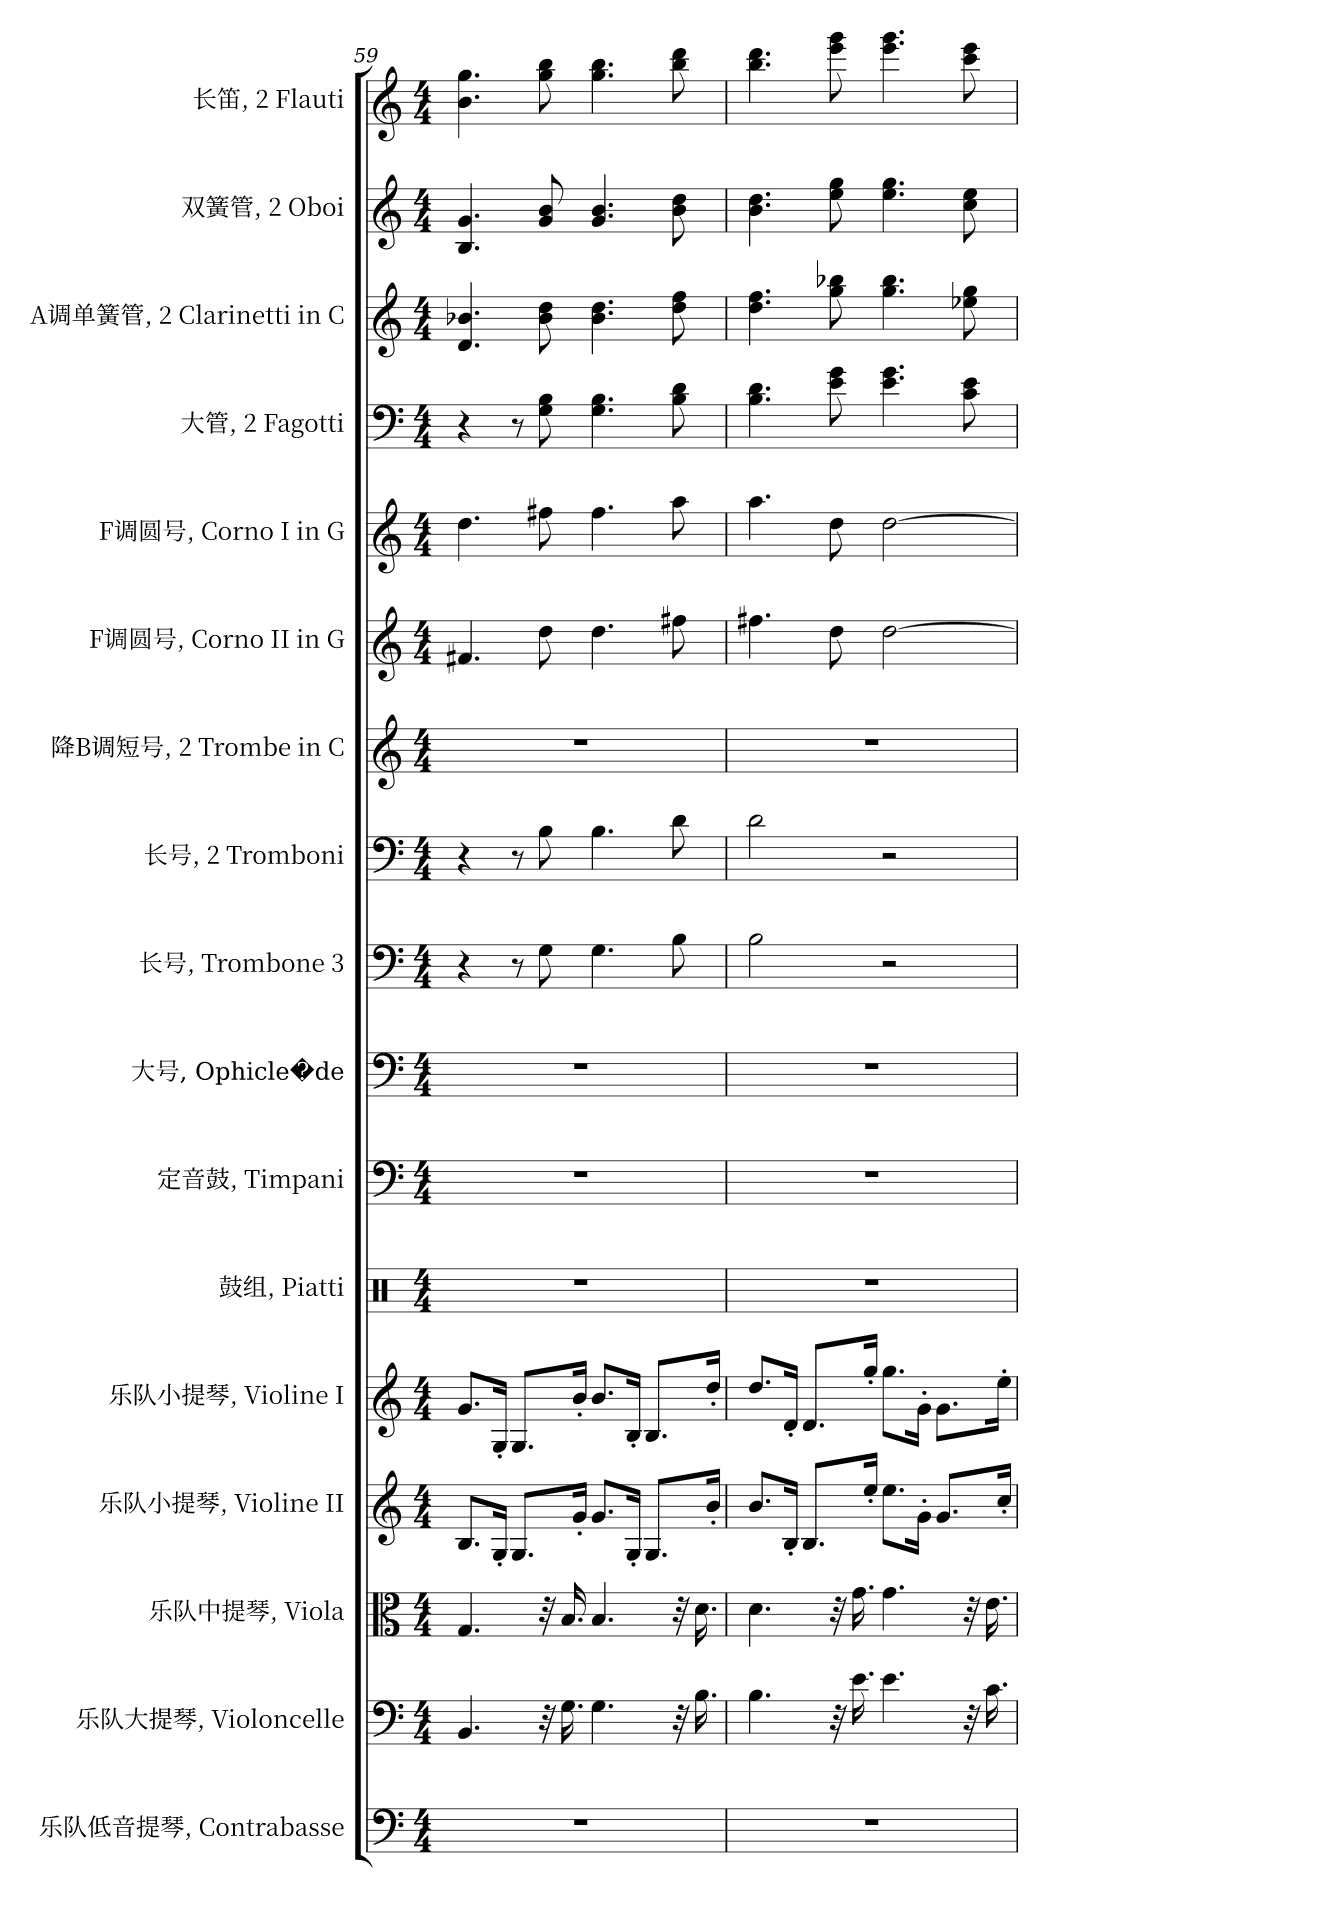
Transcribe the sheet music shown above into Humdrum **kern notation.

**kern	**kern	**kern	**kern	**kern	**kern	**kern	**kern	**kern	**kern	**kern	**kern	**kern	**kern	**kern	**kern	**kern
*part17	*part16	*part15	*part14	*part13	*part12	*part11	*part10	*part9	*part8	*part7	*part6	*part5	*part4	*part3	*part2	*part1
*staff17	*staff16	*staff15	*staff14	*staff13	*staff12	*staff11	*staff10	*staff9	*staff8	*staff7	*staff6	*staff5	*staff4	*staff3	*staff2	*staff1
*I"乐队低音提琴, Contrabasse	*I"乐队大提琴, Violoncelle	*I"乐队中提琴, Viola	*I"乐队小提琴, Violine II	*I"乐队小提琴, Violine I	*I"鼓组, Piatti	*I"定音鼓, Timpani	*I"大号, Ophicle�de	*I"长号, Trombone 3	*I"长号, 2 Tromboni	*I"降B调短号, 2 Trombe in C	*I"F调圆号, Corno II in G	*I"F调圆号, Corno I in G	*I"大管, 2 Fagotti	*I"A调单簧管, 2 Clarinetti in C	*I"双簧管, 2 Oboi	*I"长笛, 2 Flauti
*I'Cbs.	*	*	*	*	*	*I'Timp.	*	*I'Tbn.	*I'Tbn.	*	*	*	*	*I'A Cl.	*I'Ob.	*I'Fl.
*clefF4	*clefF4	*clefC3	*clefG2	*clefG2	*clefX	*clefF4	*clefF4	*clefF4	*clefF4	*clefG2	*clefG2	*clefG2	*clefF4	*clefG2	*clefG2	*clefG2
*ITrd7c12	*	*	*	*	*	*	*	*	*	*ITrd1c2	*ITrd4c7	*ITrd4c7	*	*ITrd2c3	*	*
*k[]	*k[]	*k[]	*k[]	*k[]	*k[]	*k[]	*k[]	*k[]	*k[]	*k[b-e-]	*k[b-]	*k[b-]	*k[]	*k[f#c#g#]	*k[]	*k[]
*M4/4	*M4/4	*M4/4	*M4/4	*M4/4	*M4/4	*M4/4	*M4/4	*M4/4	*M4/4	*M4/4	*M4/4	*M4/4	*M4/4	*M4/4	*M4/4	*M4/4
*MM146	*MM146	*MM146	*MM146	*MM146	*MM146	*MM146	*MM146	*MM146	*MM146	*MM146	*MM146	*MM146	*MM146	*MM146	*MM146	*MM146
=59	=59	=59	=59	=59	=59	=59	=59	=59	=59	=59	=59	=59	=59	=59	=59	=59
1r	4.BB/	4.G/	8.B/L	8.g/L	1r	1r	1r	4r	4r	1r	4.Bn/	4.g\	4r	4.B/ 4.gn/	4.B/ 4.g/	4.b\ 4.gg\
.	.	.	16G'/Jk	16G'/Jk	.	.	.	.	.	.	.	.	.	.	.	.
.	.	.	8.G/L	8.G/L	.	.	.	8r	8r	.	.	.	8r	.	.	.
.	32r	32r	.	.	.	.	.	8G\	8B\	.	8g\	8bn\	8G\ 8B\	8g\ 8b\	8g/ 8b/	8gg\ 8bb\
.	16.G\	16.B/	.	.	.	.	.	.	.	.	.	.	.	.	.	.
.	.	.	16g'/Jk	16b'/Jk	.	.	.	.	.	.	.	.	.	.	.	.
*	*	*	*	*	*	*	*	*	*	*	*	*	*	*	*	*MM151
.	4.G\	4.B/	8.g/L	8.b/L	.	.	.	4.G\	4.B\	.	4.g\	4.b\	4.G\ 4.B\	4.g\ 4.b\	4.g/ 4.b/	4.gg\ 4.bb\
.	.	.	16G'/Jk	16B'/Jk	.	.	.	.	.	.	.	.	.	.	.	.
.	.	.	8.G/L	8.B/L	.	.	.	.	.	.	.	.	.	.	.	.
.	32r	32r	.	.	.	.	.	8B\	8d\	.	8bn\	8dd\	8B\ 8d\	8b\ 8dd\	8b\ 8dd\	8bb\ 8ddd\
.	16.B\	16.d\	.	.	.	.	.	.	.	.	.	.	.	.	.	.
.	.	.	16b'/Jk	16dd'/Jk	.	.	.	.	.	.	.	.	.	.	.	.
!!LO:PB:g=z
=60	=60	=60	=60	=60	=60	=60	=60	=60	=60	=60	=60	=60	=60	=60	=60	=60
*	*	*	*	*	*	*	*	*	*	*	*	*	*	*	*	*MM156
1r	4.B\	4.d\	8.b/L	8.dd/L	1r	1r	1r	2B\	2d\	1r	4.bn\	4.dd\	4.B\ 4.d\	4.b\ 4.dd\	4.b\ 4.dd\	4.bb\ 4.ddd\
.	.	.	16B'/Jk	16d'/Jk	.	.	.	.	.	.	.	.	.	.	.	.
.	.	.	8.B/L	8.d/L	.	.	.	.	.	.	.	.	.	.	.	.
.	32r	32r	.	.	.	.	.	.	.	.	8g\	8g\	8e\ 8g\	8ee\ 8ggn\	8ee\ 8gg\	8eee\ 8ggg\
.	16.e\	16.g\	.	.	.	.	.	.	.	.	.	.	.	.	.	.
.	.	.	16ee'/Jk	16gg'/Jk	.	.	.	.	.	.	.	.	.	.	.	.
*	*	*	*	*	*	*	*	*	*	*	*	*	*	*	*	*MM158
.	4.e\	4.g\	8.ee\L	8.gg\L	.	.	.	2r	2r	.	[2g\	[2g\	4.e\ 4.g\	4.ee\ 4.gg\	4.ee\ 4.gg\	4.eee\ 4.ggg\
.	.	.	16g'\Jk	16g'\Jk	.	.	.	.	.	.	.	.	.	.	.	.
.	.	.	8.g/L	8.g\L	.	.	.	.	.	.	.	.	.	.	.	.
.	32r	32r	.	.	.	.	.	.	.	.	.	.	8c\ 8e\	8ccn\ 8ee\	8cc\ 8ee\	8ccc\ 8eee\
.	16.c\	16.e\	.	.	.	.	.	.	.	.	.	.	.	.	.	.
.	.	.	16cc'/Jk	16ee'\Jk	.	.	.	.	.	.	.	.	.	.	.	.
=	=	=	=	=	=	=	=	=	=	=	=	=	=	=	=	=
*-	*-	*-	*-	*-	*-	*-	*-	*-	*-	*-	*-	*-	*-	*-	*-	*-
